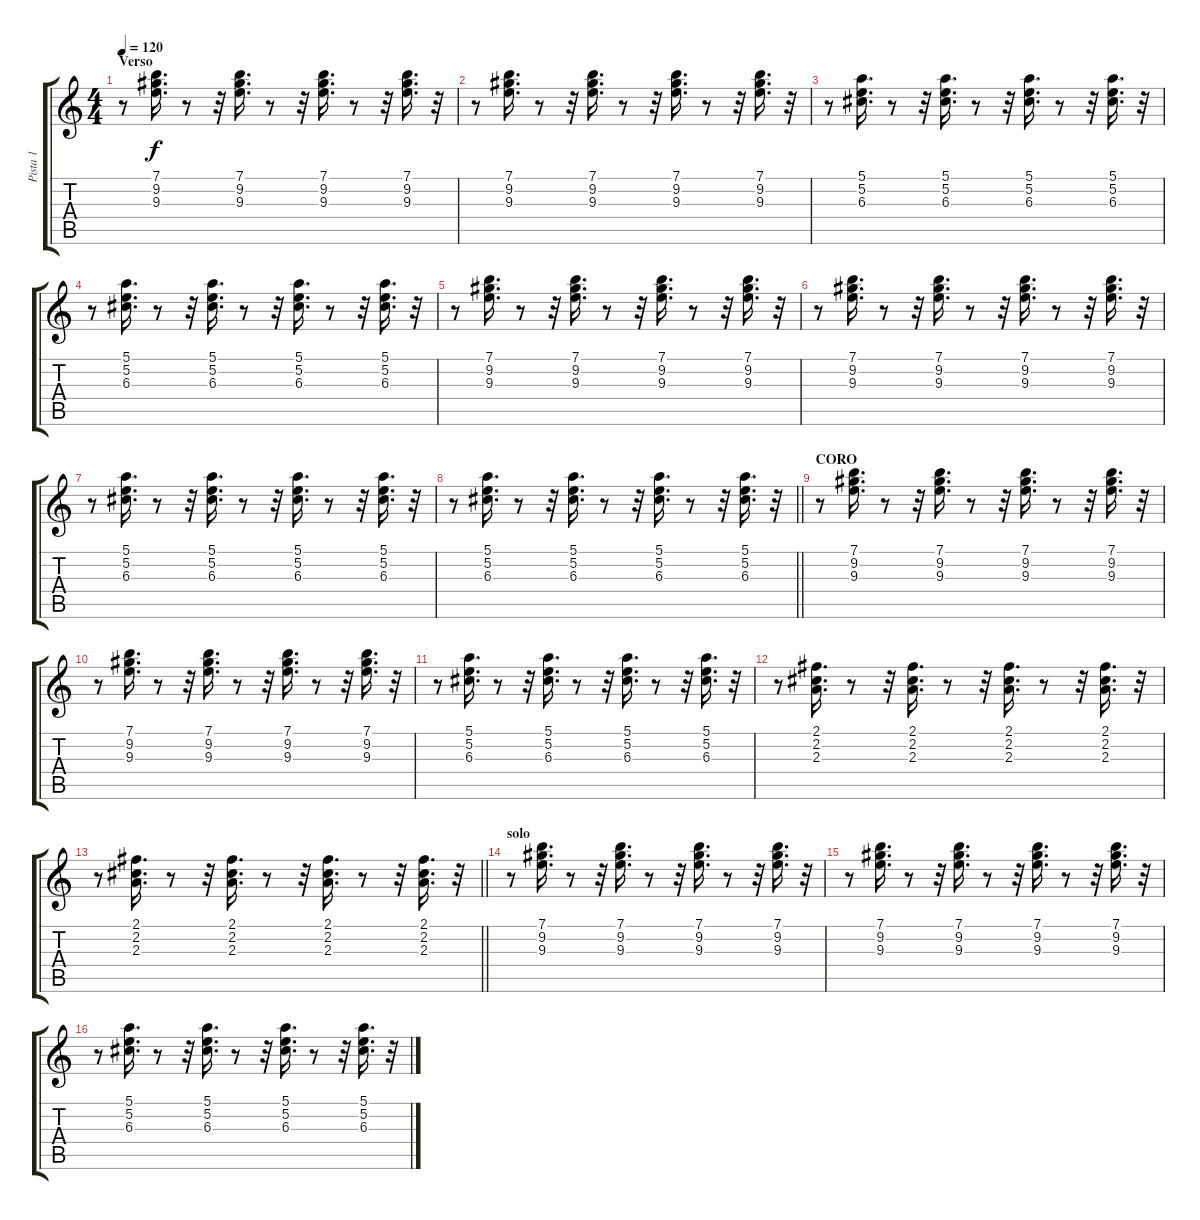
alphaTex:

\track ("Pista 1" "Pista 1") {instrument electricguitarclean}
\staff {score tabs}
\tuning (E4 B3 G3 D3 A2 E2) {hide}
\ts (4 4)
\section ("" "Verso")
\tempo 120
\clef g2
\ks c
r.8{dy f} (7.1 9.2 9.3).16{d} r.8 r.32 (7.1 9.2 9.3).16{d} r.8 r.32 (7.1 9.2 9.3).16{d} r.8 r.32 (7.1 9.2 9.3).16{d} r.32 |
r.8 (7.1 9.2 9.3).16{d} r.8 r.32 (7.1 9.2 9.3).16{d} r.8 r.32 (7.1 9.2 9.3).16{d} r.8 r.32 (7.1 9.2 9.3).16{d} r.32 |
r.8 (5.1 5.2 6.3).16{d} r.8 r.32 (5.1 5.2 6.3).16{d} r.8 r.32 (5.1 5.2 6.3).16{d} r.8 r.32 (5.1 5.2 6.3).16{d} r.32 |
r.8 (5.1 5.2 6.3).16{d} r.8 r.32 (5.1 5.2 6.3).16{d} r.8 r.32 (5.1 5.2 6.3).16{d} r.8 r.32 (5.1 5.2 6.3).16{d} r.32 |
r.8 (7.1 9.2 9.3).16{d} r.8 r.32 (7.1 9.2 9.3).16{d} r.8 r.32 (7.1 9.2 9.3).16{d} r.8 r.32 (7.1 9.2 9.3).16{d} r.32 |
r.8 (7.1 9.2 9.3).16{d} r.8 r.32 (7.1 9.2 9.3).16{d} r.8 r.32 (7.1 9.2 9.3).16{d} r.8 r.32 (7.1 9.2 9.3).16{d} r.32 |
r.8 (5.1 5.2 6.3).16{d} r.8 r.32 (5.1 5.2 6.3).16{d} r.8 r.32 (5.1 5.2 6.3).16{d} r.8 r.32 (5.1 5.2 6.3).16{d} r.32 |
\barLineRight lightlight
r.8 (5.1 5.2 6.3).16{d} r.8 r.32 (5.1 5.2 6.3).16{d} r.8 r.32 (5.1 5.2 6.3).16{d} r.8 r.32 (5.1 5.2 6.3).16{d} r.32 |
\section ("" "CORO")
r.8 (7.1 9.2 9.3).16{d} r.8 r.32 (7.1 9.2 9.3).16{d} r.8 r.32 (7.1 9.2 9.3).16{d} r.8 r.32 (7.1 9.2 9.3).16{d} r.32 |
r.8 (7.1 9.2 9.3).16{d} r.8 r.32 (7.1 9.2 9.3).16{d} r.8 r.32 (7.1 9.2 9.3).16{d} r.8 r.32 (7.1 9.2 9.3).16{d} r.32 |
r.8 (5.1 5.2 6.3).16{d} r.8 r.32 (5.1 5.2 6.3).16{d} r.8 r.32 (5.1 5.2 6.3).16{d} r.8 r.32 (5.1 5.2 6.3).16{d} r.32 |
r.8 (2.1 2.2 2.3).16{d} r.8 r.32 (2.1 2.2 2.3).16{d} r.8 r.32 (2.1 2.2 2.3).16{d} r.8 r.32 (2.1 2.2 2.3).16{d} r.32 |
\barLineRight lightlight
r.8 (2.1 2.2 2.3).16{d} r.8 r.32 (2.1 2.2 2.3).16{d} r.8 r.32 (2.1 2.2 2.3).16{d} r.8 r.32 (2.1 2.2 2.3).16{d} r.32 |
\section ("" "solo")
r.8 (7.1 9.2 9.3).16{d} r.8 r.32 (7.1 9.2 9.3).16{d} r.8 r.32 (7.1 9.2 9.3).16{d} r.8 r.32 (7.1 9.2 9.3).16{d} r.32 |
r.8 (7.1 9.2 9.3).16{d} r.8 r.32 (7.1 9.2 9.3).16{d} r.8 r.32 (7.1 9.2 9.3).16{d} r.8 r.32 (7.1 9.2 9.3).16{d} r.32 |
r.8 (5.1 5.2 6.3).16{d} r.8 r.32 (5.1 5.2 6.3).16{d} r.8 r.32 (5.1 5.2 6.3).16{d} r.8 r.32 (5.1 5.2 6.3).16{d} r.32
